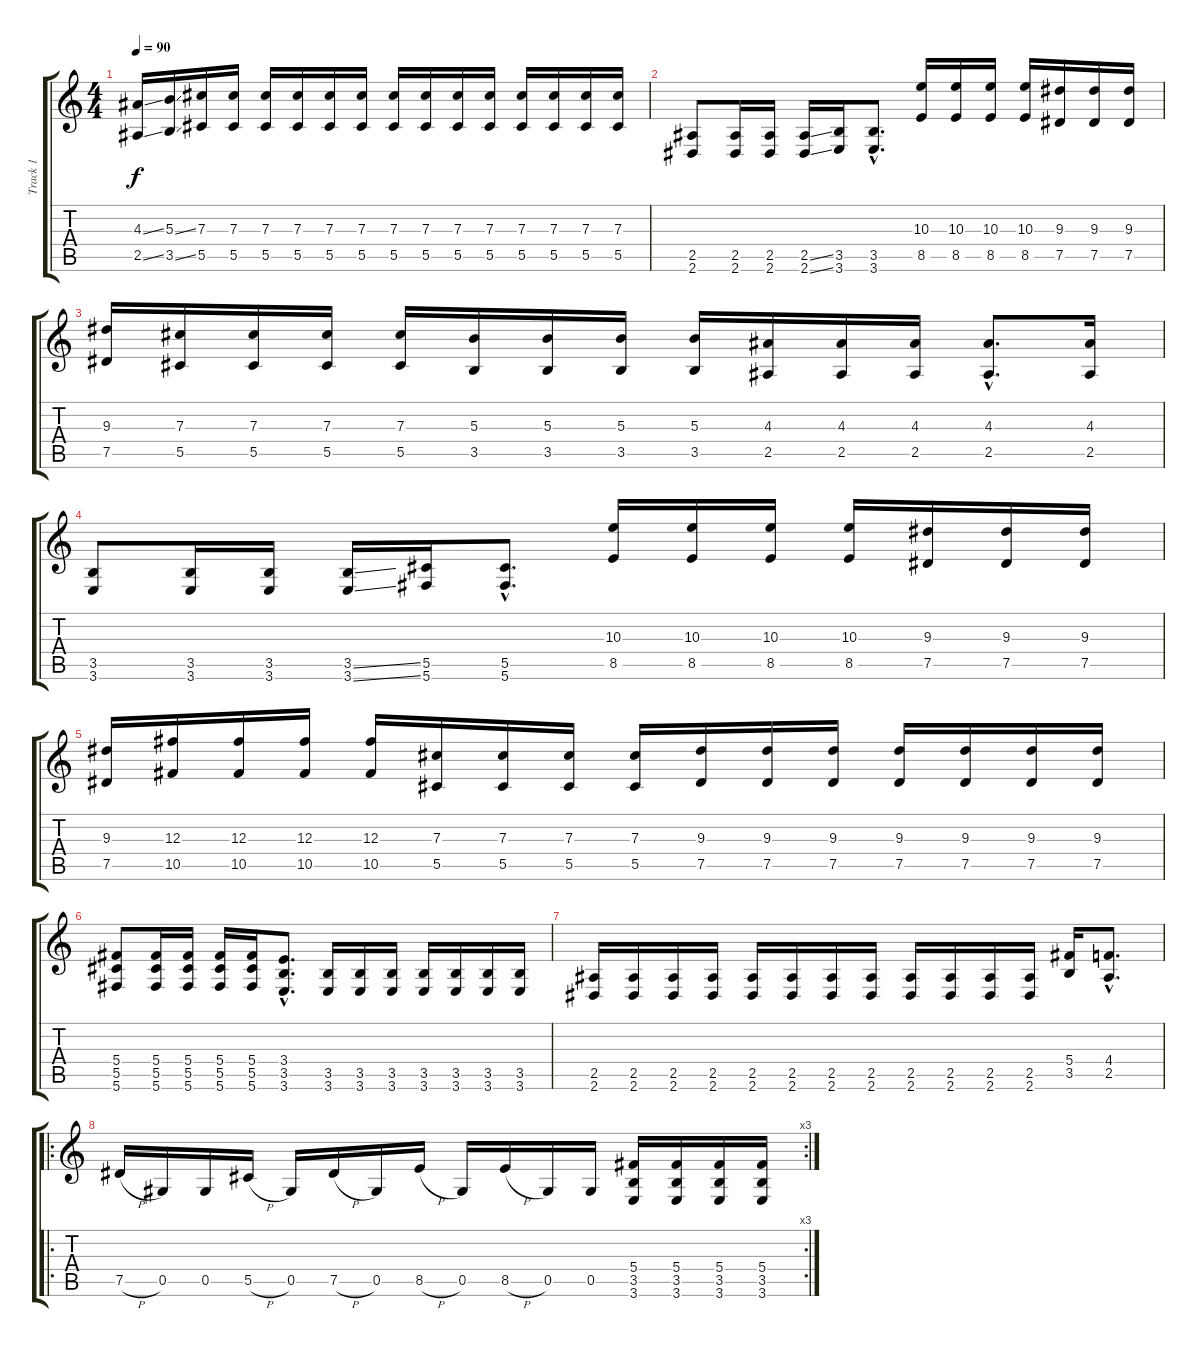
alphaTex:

\track ("Track 1" "Track 1") {instrument distortionguitar}
\staff {score tabs}
\tuning (Eb4 Bb3 Gb3 Db3 Ab2 Db2) {hide}
\ts (4 4)
\tempo 90
\clef g2
\ks c
(4.3{ss} 2.5{ss}).16{dy f} (5.3{ss} 3.5{ss}).16 (7.3 5.5).16 (7.3 5.5).16 (7.3 5.5).16 (7.3 5.5).16 (7.3 5.5).16 (7.3 5.5).16 (7.3 5.5).16 (7.3 5.5).16 (7.3 5.5).16 (7.3 5.5).16 (7.3 5.5).16 (7.3 5.5).16 (7.3 5.5).16 (7.3 5.5).16 |
(2.5 2.6).8 (2.5 2.6).16 (2.5 2.6).16 (2.5{ss} 2.6{ss}).16 (3.5 3.6).16 (3.5{hac} 3.6{hac}).8{d} (10.3 8.5).16 (10.3 8.5).16 (10.3 8.5).16 (10.3 8.5).16 (9.3 7.5).16 (9.3 7.5).16 (9.3 7.5).16 |
(9.3 7.5).16 (7.3 5.5).16 (7.3 5.5).16 (7.3 5.5).16 (7.3 5.5).16 (5.3 3.5).16 (5.3 3.5).16 (5.3 3.5).16 (5.3 3.5).16 (4.3 2.5).16 (4.3 2.5).16 (4.3 2.5).16 (4.3{hac} 2.5{hac}).8{d} (4.3 2.5).16 |
(3.5 3.6).8 (3.5 3.6).16 (3.5 3.6).16 (3.5{ss} 3.6{ss}).16 (5.5 5.6).16 (5.5{hac} 5.6{hac}).8{d} (10.3 8.5).16 (10.3 8.5).16 (10.3 8.5).16 (10.3 8.5).16 (9.3 7.5).16 (9.3 7.5).16 (9.3 7.5).16 |
(9.3 7.5).16 (12.3 10.5).16 (12.3 10.5).16 (12.3 10.5).16 (12.3 10.5).16 (7.3 5.5).16 (7.3 5.5).16 (7.3 5.5).16 (7.3 5.5).16 (9.3 7.5).16 (9.3 7.5).16 (9.3 7.5).16 (9.3 7.5).16 (9.3 7.5).16 (9.3 7.5).16 (9.3 7.5).16 |
(5.4 5.5 5.6).8 (5.4 5.5 5.6).16 (5.4 5.5 5.6).16 (5.4 5.5 5.6).16 (5.4 5.5 5.6).16 (3.4{hac} 3.5{hac} 3.6{hac}).8{d} (3.5 3.6).16 (3.5 3.6).16 (3.5 3.6).16 (3.5 3.6).16 (3.5 3.6).16 (3.5 3.6).16 (3.5 3.6).16 |
(2.5 2.6).16 (2.5 2.6).16 (2.5 2.6).16 (2.5 2.6).16 (2.5 2.6).16 (2.5 2.6).16 (2.5 2.6).16 (2.5 2.6).16 (2.5 2.6).16 (2.5 2.6).16 (2.5 2.6).16 (2.5 2.6).16 (5.4 3.5).16 (4.4{hac} 2.5{hac}).8{d} |
\ro
\rc 3
7.5{h}.16 0.5.16 0.5.16 5.5{h}.16 0.5.16 7.5{h}.16 0.5.16 8.5{h}.16 0.5.16 8.5{h}.16 0.5.16 0.5.16 (5.4 3.5 3.6).16 (5.4 3.5 3.6).16 (5.4 3.5 3.6).16 (5.4 3.5 3.6).16
